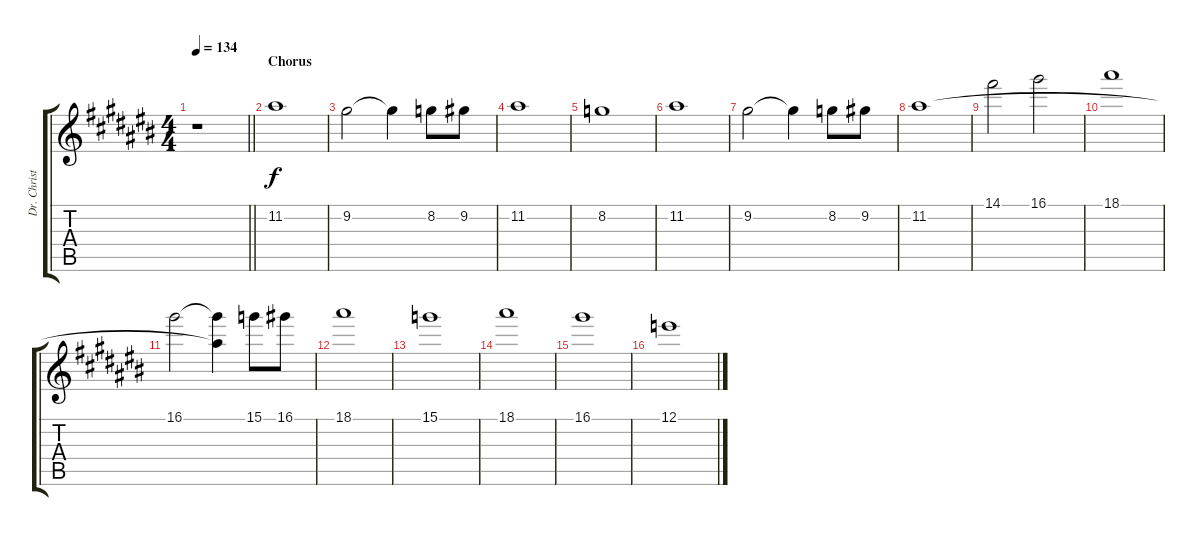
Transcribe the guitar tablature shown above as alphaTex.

\track ("Dr. Christian Lorenz - Keyboard V" "Dr. Christ") {instrument guitarharmonics}
\staff {score tabs}
\tuning (E4 B3 G3 D3 A2 D2) {hide}
\ts (4 4)
\tempo 134
\clef g2
\barLineRight lightlight
\ks c#
r.1{dy f} |
\section ("" "Chorus")
11.2.1{volume 12 instrument contrabass} |
9.2.2 9.2{t}.4 8.2.8 9.2.8 |
11.2.1 |
8.2.1 |
11.2.1 |
9.2.2 9.2{t}.4 8.2.8 9.2.8 |
11.2.1 |
14.1.2 16.1.2 |
18.1.1 |
16.1.2 (16.1{t} 11.2{t}).4 15.1.8 16.1.8 |
18.1.1 |
15.1.1 |
18.1.1 |
16.1.1 |
12.1.1
